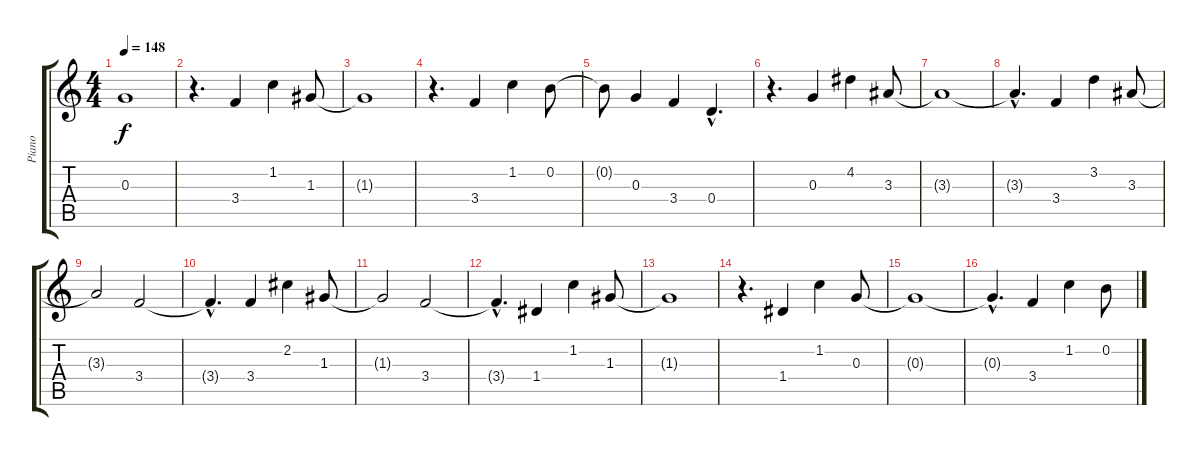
\track ("Piano" "Piano") {instrument electricpiano2}
\staff {score tabs}
\tuning (E5 B4 G4 D4 A3 E3) {hide}
\ts (4 4)
\tempo 148
\clef g2
\ks c
0.3{t}.1{dy f} |
r.4{d} 3.4.4 1.2.4 1.3.8 |
1.3{t}.1 |
r.4{d} 3.4.4 1.2.4 0.2.8 |
0.2{t}.8 0.3.4 3.4.4 0.4{hac}.4{d} |
r.4{d} 0.3.4 4.2.4 3.3.8 |
3.3{t}.1 |
3.3{hac t}.4{d} 3.4.4 3.2.4 3.3.8 |
3.3{t}.2 3.4.2 |
3.4{hac t}.4{d} 3.4.4 2.2.4 1.3.8 |
1.3{t}.2 3.4.2 |
3.4{hac t}.4{d} 1.4.4 1.2.4 1.3.8 |
1.3{t}.1 |
r.4{d} 1.4.4 1.2.4 0.3.8 |
0.3{t}.1 |
0.3{hac t}.4{d} 3.4.4 1.2.4 0.2.8
